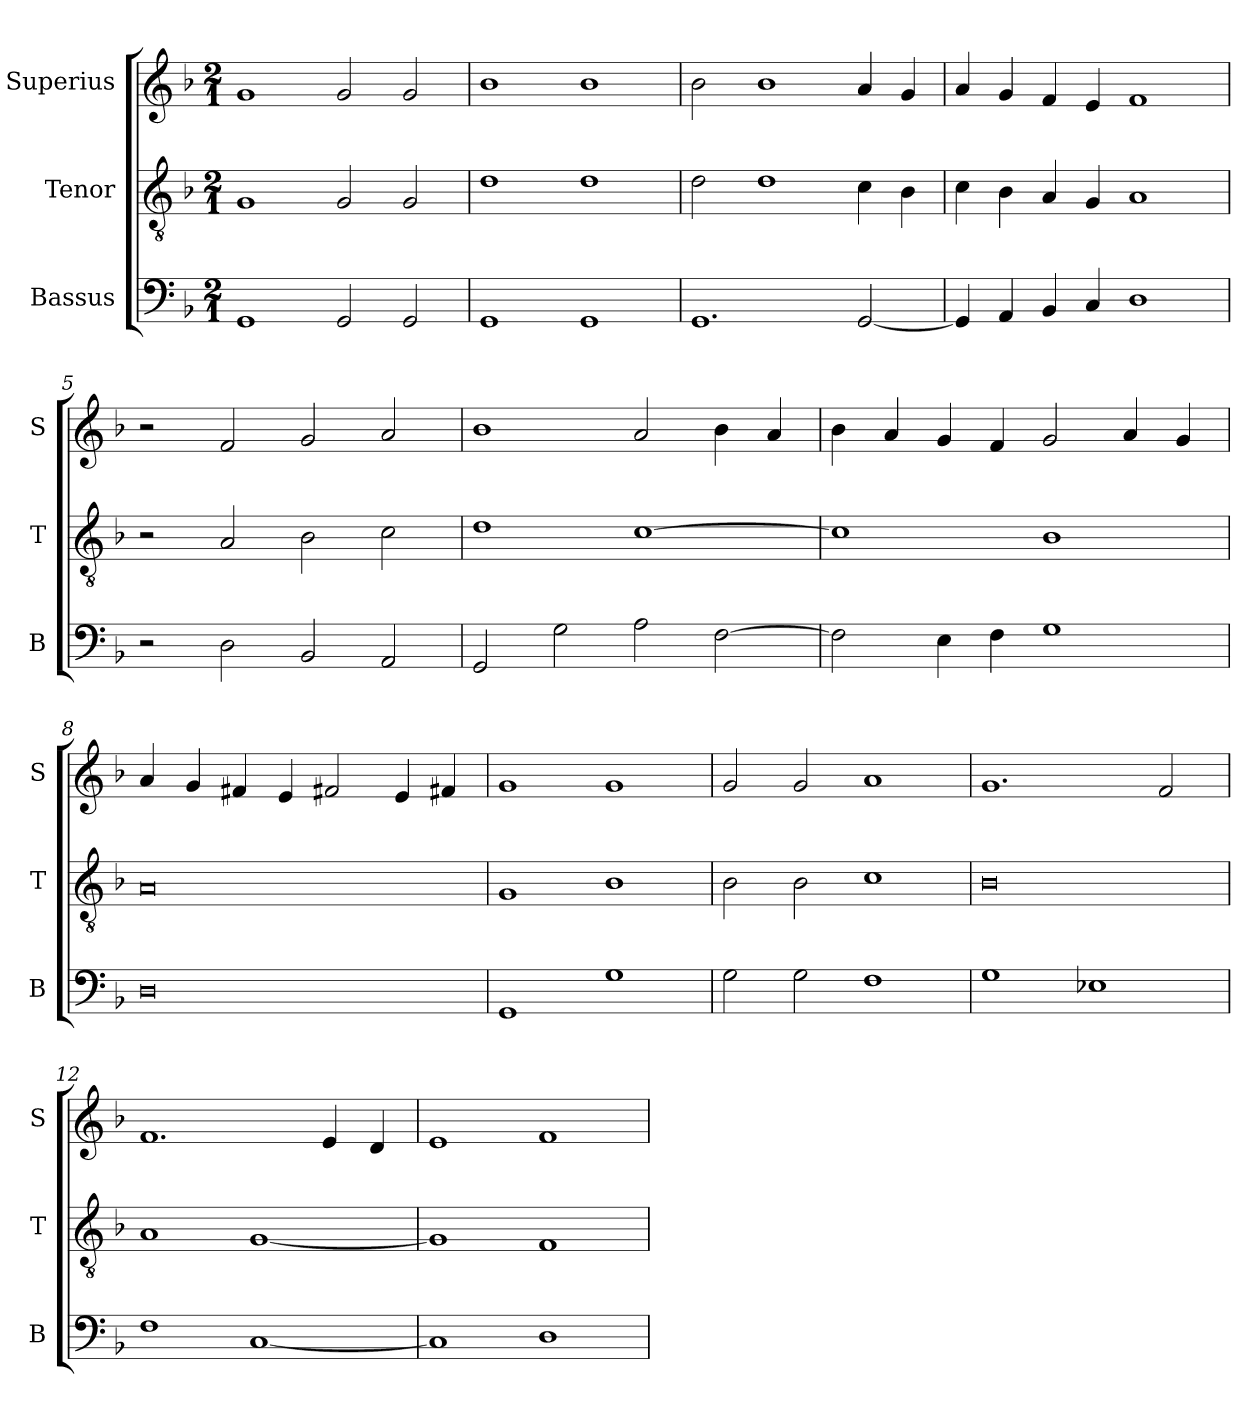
**kern	**kern	**kern
*part3	*part2	*part1
*staff3	*staff2	*staff1
*I"Bassus	*I"Tenor	*I"Superius
*I'B	*I'T	*I'S
*clefF4	*clefGv2	*clefG2
*k[b-]	*k[b-]	*k[b-]
*M2/1	*M2/1	*M2/1
=1	=1	=1
1GG	1G	1g
2GG/	2G/	2g/
2GG/	2G/	2g/
=2	=2	=2
1GG	1d	1b-
1GG	1d	1b-
=3	=3	=3
1.GG	2d\	2b-\
.	1d	1b-
[2GG/	4c\	4a/
.	4B-\	4g/
=4	=4	=4
4GG/]	4c\	4a/
4AA/	4B-\	4g/
4BB-/	4A/	4f/
4C/	4G/	4e/
1D	1A	1f
=5	=5	=5
2r	2r	2r
2D\	2A/	2f/
2BB-/	2B-\	2g/
2AA/	2c\	2a/
=6	=6	=6
2GG/	1d	1b-
2G\	.	.
2A\	[1c	2a/
[2F\	.	4b-\
.	.	4a/
=7	=7	=7
2F\]	1c]	4b-\
.	.	4a/
4E\	.	4g/
4F\	.	4f/
1G	1B-	2g/
.	.	4a/
.	.	4g/
=8	=8	=8
0D	0A	4a/
.	.	4g/
.	.	4f#X/
.	.	4e/
.	.	2f#X/
.	.	4e/
.	.	4f#X/
=9	=9	=9
1GG	1G	1g
1G	1B-	1g
=10	=10	=10
2G\	2B-\	2g/
2G\	2B-\	2g/
1F	1c	1a
=11	=11	=11
1G	0B-	1.g
1E-X	.	.
.	.	2f/
=12	=12	=12
1F	1A	1.f
[1C	[1G	.
.	.	4e/
.	.	4d/
=13	=13	=13
1C]	1G]	1e
1D	1F	1f
=	=	=
*-	*-	*-
